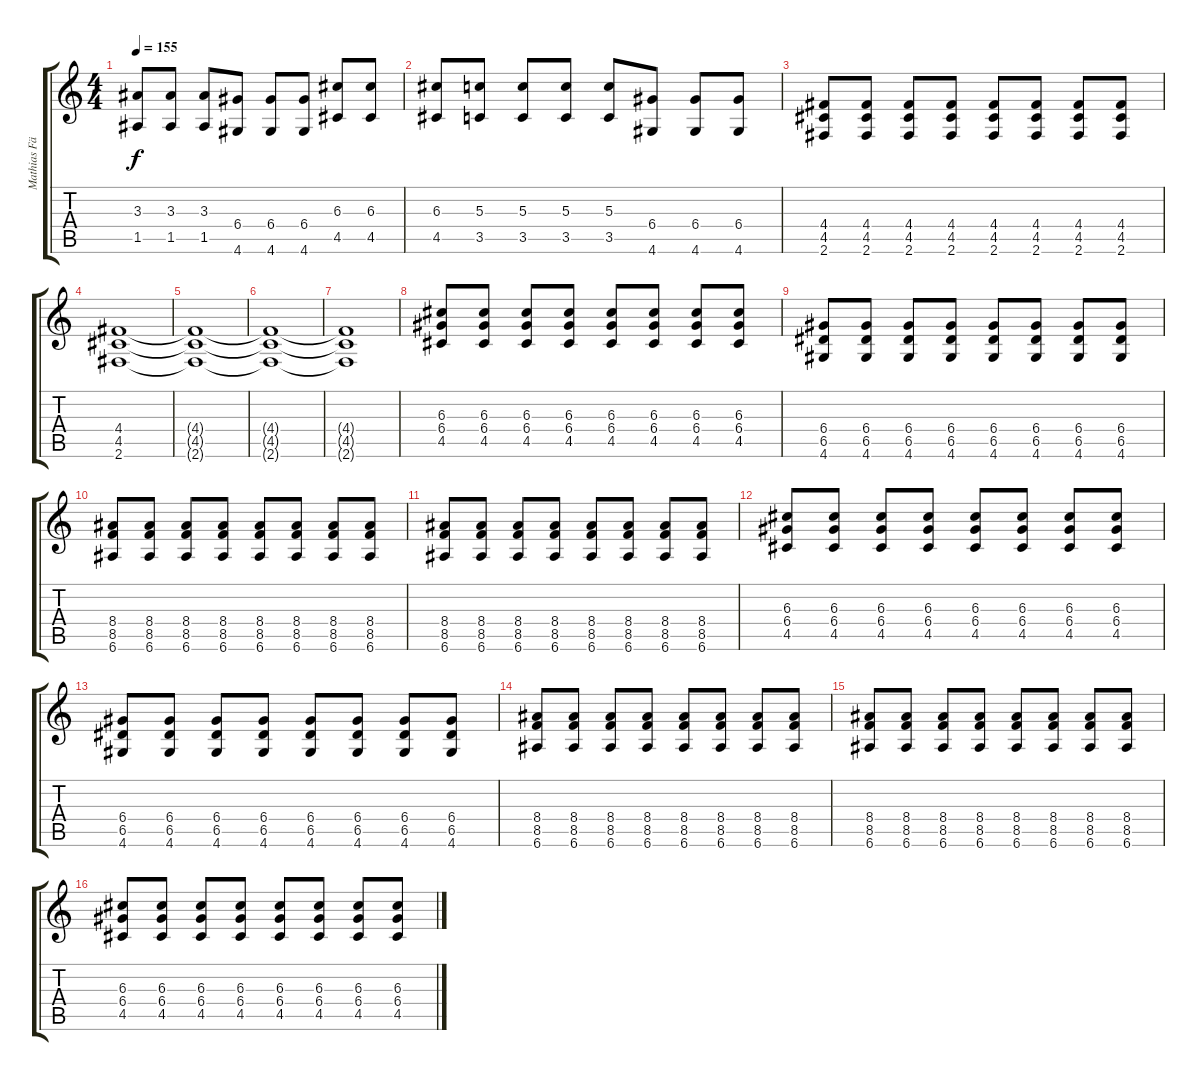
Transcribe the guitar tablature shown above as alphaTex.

\track ("Mathias Färm Rhytm" "Mathias Fä") {instrument distortionguitar}
\staff {score tabs}
\tuning (E4 B3 G3 D3 A2 E2) {hide}
\ts (4 4)
\tempo 155
\clef g2
\ks c
(3.3 1.5).8{dy f} (3.3 1.5).8 (3.3 1.5).8 (6.4 4.6).8 (6.4 4.6).8 (6.4 4.6).8 (6.3 4.5).8 (6.3 4.5).8 |
(6.3 4.5).8 (5.3 3.5).8 (5.3 3.5).8 (5.3 3.5).8 (5.3 3.5).8 (6.4 4.6).8 (6.4 4.6).8 (6.4 4.6).8 |
(4.4 4.5 2.6).8 (4.4 4.5 2.6).8 (4.4 4.5 2.6).8 (4.4 4.5 2.6).8 (4.4 4.5 2.6).8 (4.4 4.5 2.6).8 (4.4 4.5 2.6).8 (4.4 4.5 2.6).8 |
(4.4 4.5 2.6).1 |
(4.4{t} 4.5{t} 2.6{t}).1 |
(4.4{t} 4.5{t} 2.6{t}).1 |
(4.4{t} 4.5{t} 2.6{t}).1 |
(6.3 6.4 4.5).8 (6.3 6.4 4.5).8 (6.3 6.4 4.5).8 (6.3 6.4 4.5).8 (6.3 6.4 4.5).8 (6.3 6.4 4.5).8 (6.3 6.4 4.5).8 (6.3 6.4 4.5).8 |
(6.4 6.5 4.6).8 (6.4 6.5 4.6).8 (6.4 6.5 4.6).8 (6.4 6.5 4.6).8 (6.4 6.5 4.6).8 (6.4 6.5 4.6).8 (6.4 6.5 4.6).8 (6.4 6.5 4.6).8 |
(8.4 8.5 6.6).8 (8.4 8.5 6.6).8 (8.4 8.5 6.6).8 (8.4 8.5 6.6).8 (8.4 8.5 6.6).8 (8.4 8.5 6.6).8 (8.4 8.5 6.6).8 (8.4 8.5 6.6).8 |
(8.4 8.5 6.6).8 (8.4 8.5 6.6).8 (8.4 8.5 6.6).8 (8.4 8.5 6.6).8 (8.4 8.5 6.6).8 (8.4 8.5 6.6).8 (8.4 8.5 6.6).8 (8.4 8.5 6.6).8 |
(6.3 6.4 4.5).8 (6.3 6.4 4.5).8 (6.3 6.4 4.5).8 (6.3 6.4 4.5).8 (6.3 6.4 4.5).8 (6.3 6.4 4.5).8 (6.3 6.4 4.5).8 (6.3 6.4 4.5).8 |
(6.4 6.5 4.6).8 (6.4 6.5 4.6).8 (6.4 6.5 4.6).8 (6.4 6.5 4.6).8 (6.4 6.5 4.6).8 (6.4 6.5 4.6).8 (6.4 6.5 4.6).8 (6.4 6.5 4.6).8 |
(8.4 8.5 6.6).8 (8.4 8.5 6.6).8 (8.4 8.5 6.6).8 (8.4 8.5 6.6).8 (8.4 8.5 6.6).8 (8.4 8.5 6.6).8 (8.4 8.5 6.6).8 (8.4 8.5 6.6).8 |
(8.4 8.5 6.6).8 (8.4 8.5 6.6).8 (8.4 8.5 6.6).8 (8.4 8.5 6.6).8 (8.4 8.5 6.6).8 (8.4 8.5 6.6).8 (8.4 8.5 6.6).8 (8.4 8.5 6.6).8 |
(6.3 6.4 4.5).8 (6.3 6.4 4.5).8 (6.3 6.4 4.5).8 (6.3 6.4 4.5).8 (6.3 6.4 4.5).8 (6.3 6.4 4.5).8 (6.3 6.4 4.5).8 (6.3 6.4 4.5).8
